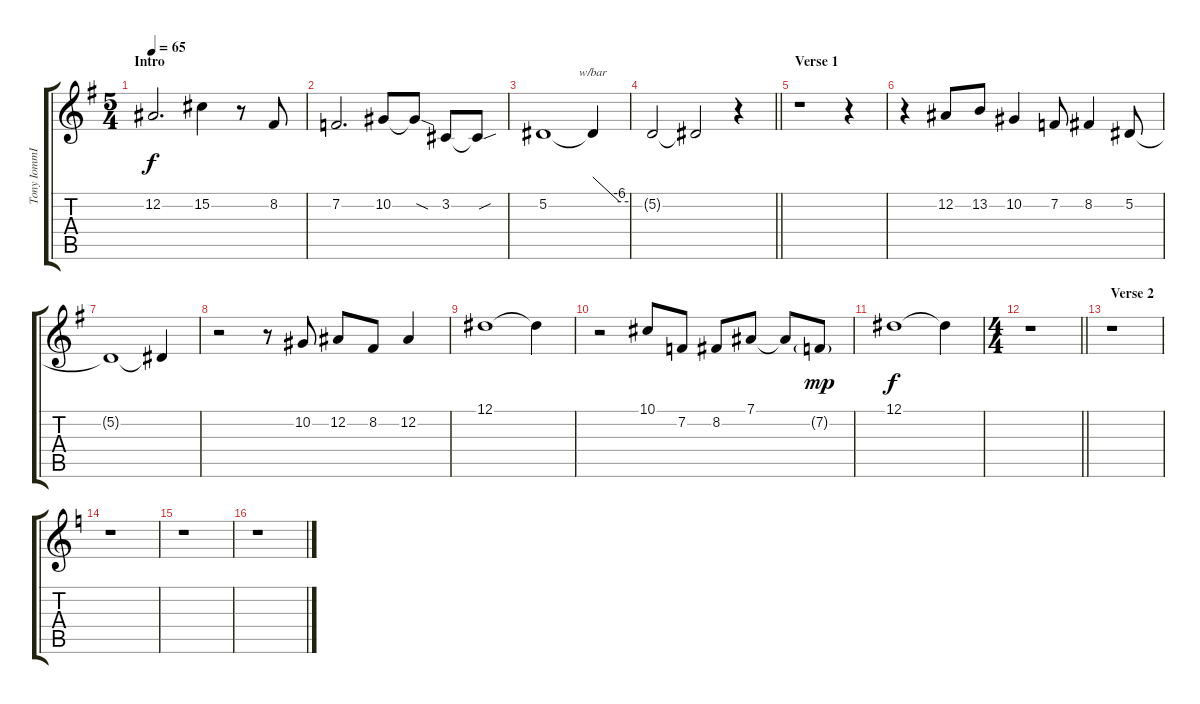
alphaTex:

\track ("Tony IommI Acoustic (Lead)" "Tony IommI") {instrument violin}
\staff {score tabs}
\tuning (Eb4 Bb3 Gb3 Db3 Ab2 Eb2) {hide}
\ts (5 4)
\section ("" "Intro")
\tempo 65
\clef g2
\ks g
12.2.2{d dy f instrument violin} 15.2.4 r.8 8.2.8 |
7.2.2{d} 10.2.8 10.2{sod t}.8 3.2.8 3.2{sou t}.8 |
5.2.1 5.2{t}.4{tbe (custom default 0 0 45 -24 60 -24) volume 8} |
\barLineRight lightlight
5.2{t}.2{volume 3} 5.2{t}.2{volume 3} r.4 |
\section ("" "Verse 1")
r.1 r.4 |
r.4 12.2.8{volume 11} 13.2.8 10.2.4 7.2.8 8.2.4 5.2.8 |
5.2{t}.1 5.2{t}.4 |
r.2 r.8 10.2.8 12.2.8 8.2.8 12.2.4 |
12.1.1 12.1{t}.4 |
r.2 10.1.8 7.2.8 8.2.8 7.1.8 7.1{t}.8 7.2{g}.8{dy mp} |
12.1.1{dy f} 12.1{t}.4 |
\ts (4 4)
\barLineRight lightlight
r.1 |
\section ("" " Verse 2")
r.1 |
\ks c
r.1 |
r.1 |
r.1
